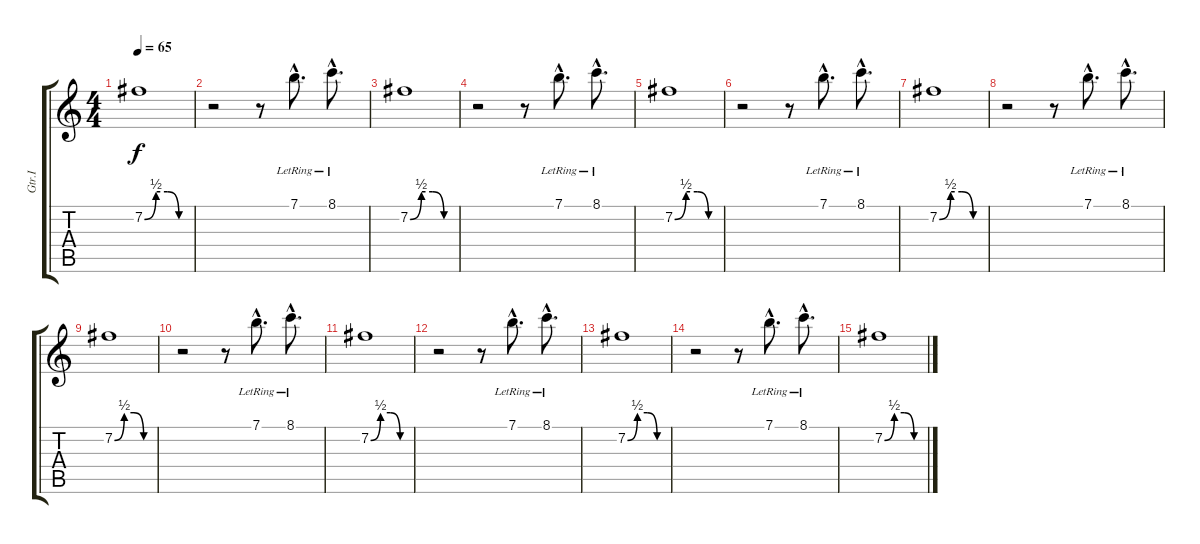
\track ("Gtr.I" "Gtr.I") {instrument electricguitarjazz}
\staff {score tabs}
\tuning (E4 B3 G3 D3 A2 E2) {hide}
\ts (4 4)
\tempo 65
\clef g2
\ks c
7.2{be (custom 0 0 15 2 30 2 45 0 60 0)}.1{dy f} |
r.2 r.8 7.1{hac lr}.8{d} 8.1{hac lr}.8{d} |
7.2{be (custom 0 0 15 2 30 2 45 0 60 0)}.1 |
r.2 r.8 7.1{hac lr}.8{d} 8.1{hac lr}.8{d} |
7.2{be (custom 0 0 15 2 30 2 45 0 60 0)}.1 |
r.2 r.8 7.1{hac lr}.8{d} 8.1{hac lr}.8{d} |
7.2{be (custom 0 0 15 2 30 2 45 0 60 0)}.1 |
r.2 r.8 7.1{hac lr}.8{d} 8.1{hac lr}.8{d} |
7.2{be (custom 0 0 15 2 30 2 45 0 60 0)}.1 |
r.2 r.8 7.1{hac lr}.8{d} 8.1{hac lr}.8{d} |
7.2{be (custom 0 0 15 2 30 2 45 0 60 0)}.1 |
r.2 r.8 7.1{hac lr}.8{d} 8.1{hac lr}.8{d} |
7.2{be (custom 0 0 15 2 30 2 45 0 60 0)}.1 |
r.2 r.8 7.1{hac lr}.8{d} 8.1{hac lr}.8{d} |
7.2{be (custom 0 0 15 2 30 2 45 0 60 0)}.1
